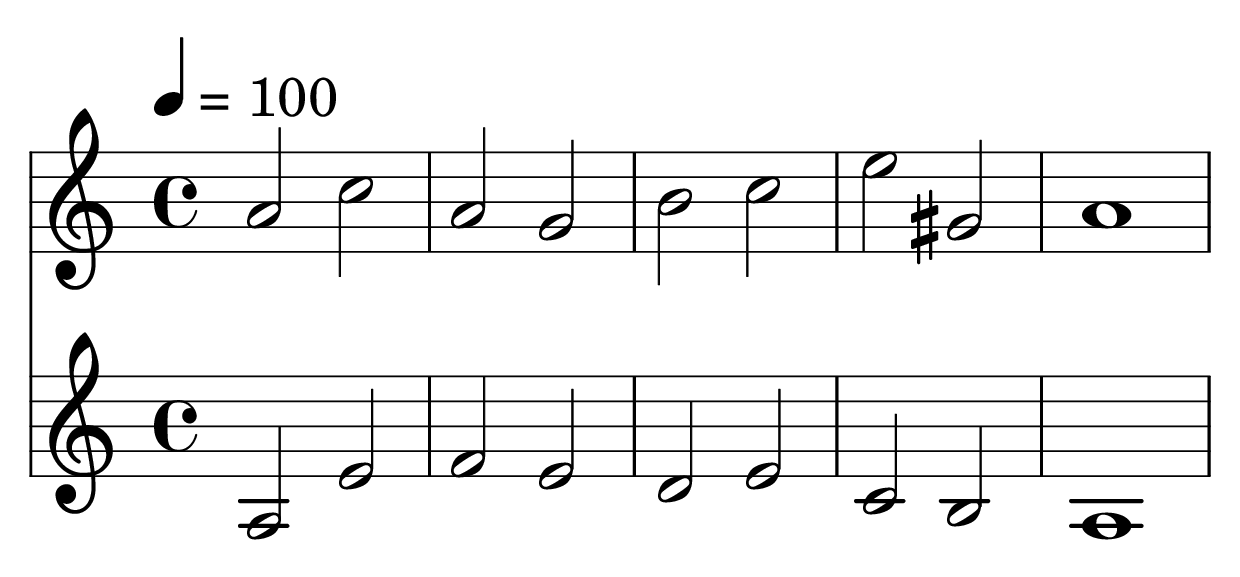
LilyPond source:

\version "2.22.2"

\include "page.ly"

global = {
  \time   4/4
  \tempo  4 = 100
}

\parallelMusic voiceUpper, voiceLower {
  a2    c     |
  a2    e'    |   % cantus firmus

  a2    g     |
  f2    e     |   % cantus firmus

  b2    c     |
  d2    e     |   % cantus firmus

  e2    gis,  |
  c2    b     |   % cantus firmus

  a1          |
  a1          |   % cantus firmus
}

\score {
  <<
    \new Staff \with { midiInstrument = "clarinet" } {
      \global
      \clef treble
      \relative c''
      \voiceUpper
    }
    \new Staff \with { midiInstrument = "bassoon" } {
      \global
      \set Staff.midiMaximumVolume = #0.5
      \clef treble
      \relative c'
      \voiceLower
    }
  >>
  \layout { }
  \midi { }
}
